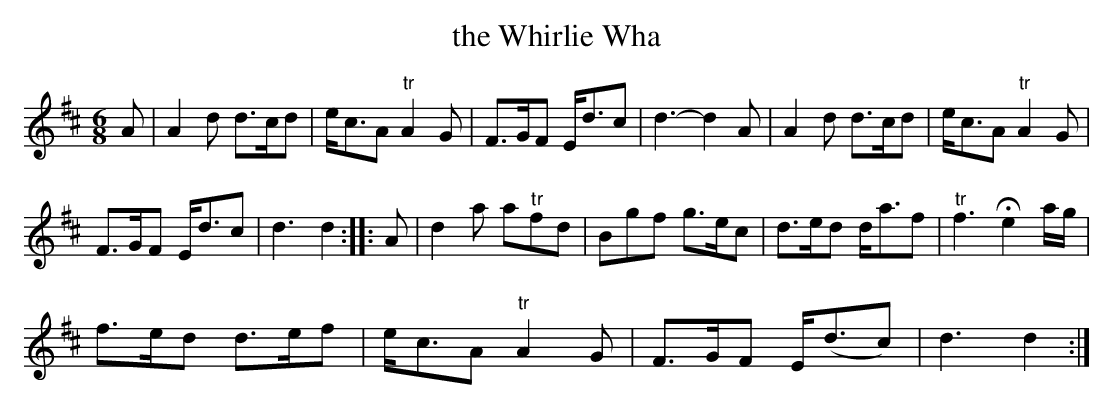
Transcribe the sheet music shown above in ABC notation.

X:1
T:the Whirlie Wha
M:6/8
K:D
A|\
A2d d>cd| e<cA "tr"A2G| \
F>GF E<dc| d3-d2A|\
A2d d>cd| e<cA "tr"A2G|
F>GF E<dc| d3 d2:: \
A|\
d2a a"tr"fd| Bgf g>ec| d>ed d<af| "tr"f3 He2a/g/|
f>ed d>ef| e<cA "tr"A2G| F>GF E<(dc)| d3 d2:|
